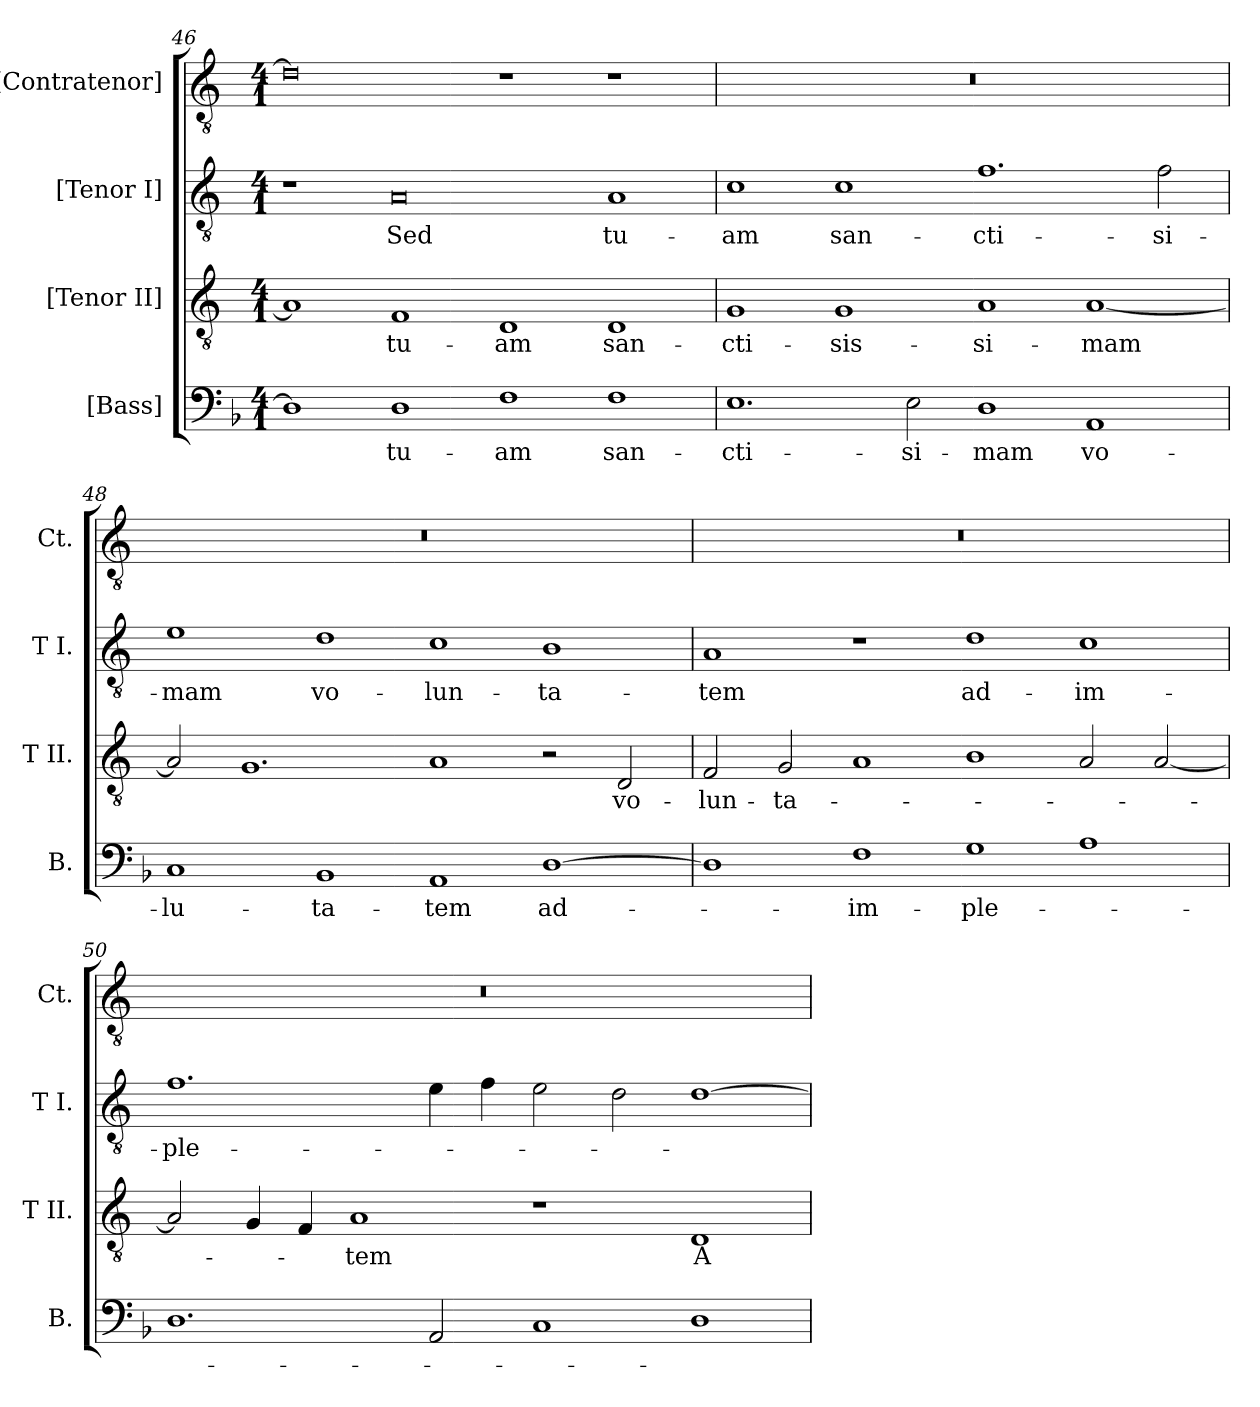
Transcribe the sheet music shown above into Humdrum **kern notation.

**kern	**text	**kern	**text	**kern	**text	**kern
*part4	*part4	*part3	*part3	*part2	*part2	*part1
*staff4	*staff4	*staff3	*staff3	*staff2	*staff2	*staff1
*I"[Bass]	*	*I"[Tenor II]	*	*I"[Tenor I]	*	*I"[Contratenor]
*I'B.	*	*I'T II.	*	*I'T I.	*	*I'Ct.
!!LO:LB:g=z
*clefF4	*	*clefGv2	*	*clefGv2	*	*clefGv2
*	*	*ITrd7c12	*	*ITrd7c12	*	*ITrd7c12
*k[b-]	*	*k[]	*	*k[]	*	*k[]
*F:	*	*C:	*	*C:	*	*C:
*M4/1	*	*M4/1	*	*M4/1	*	*M4/1
=46	=46	=46	=46	=46	=46	=46
1Di]	.	1AAi]	.	1r	.	0Di]
!	!LO:LY:b:color=#000000	!	!	!	!	!
!	!	!	!LO:LY:b:color=#000000	!	!	!
!	!	!	!	!	!LO:LY:b:color=#000000	!
1Di	tu-	1FFi	tu-	0AAi	Sed	.
!	!LO:LY:b:color=#000000	!	!	!	!	!
!	!	!	!LO:LY:b:color=#000000	!	!	!
1Fi	-am	1DDi	-am	.	.	1r
!	!LO:LY:b:color=#000000	!	!	!	!	!
!	!	!	!LO:LY:b:color=#000000	!	!	!
!	!	!	!	!	!LO:LY:b:color=#000000	!
1Fi	san-	1DDi	san-	1AAi	tu-	1r
=47	=47	=47	=47	=47	=47	=47
!	!LO:LY:b:color=#000000	!	!	!	!	!
!	!	!	!LO:LY:b:color=#000000	!	!	!
!	!	!	!	!	!LO:LY:b:color=#000000	!LO:N:vis=1
1.Ei	-cti-	1GGi	-cti-	1Ci	-am	00r
!	!	!	!LO:LY:b:color=#000000	!	!	!
!	!	!	!	!	!LO:LY:b:color=#000000	!
.	.	1GGi	-sis-	1Ci	san-	.
!	!LO:LY:b:color=#000000	!	!	!	!	!
2Ei\	-si-	.	.	.	.	.
!	!LO:LY:b:color=#000000	!	!	!	!	!
!	!	!	!LO:LY:b:color=#000000	!	!	!
!	!	!	!	!	!LO:LY:b:color=#000000	!
1Di	-mam	1AAi	-si-	1.Fi	-cti-	.
!	!LO:LY:b:color=#000000	!	!	!	!	!
!	!	!	!LO:LY:b:color=#000000	!	!	!
1AAi	vo-	[<1AAi	-mam	.	.	.
!	!	!	!	!	!LO:LY:b:color=#000000	!
.	.	.	.	2Fi\	-si-	.
=48	=48	=48	=48	=48	=48	=48
!	!LO:LY:b:color=#000000	!	!	!	!	!
!	!	!	!	!	!LO:LY:b:color=#000000	!LO:N:vis=1
1Ci	-lu-	2AAi/]	.	1Ei	-mam	00r
.	.	1.GGi	.	.	.	.
!	!LO:LY:b:color=#000000	!	!	!	!	!
!	!	!	!	!	!LO:LY:b:color=#000000	!
1BB-i	-ta-	.	.	1Di	vo-	.
!	!LO:LY:b:color=#000000	!	!	!	!	!
!	!	!	!	!	!LO:LY:b:color=#000000	!
1AAi	-tem	1AAi	.	1Ci	-lun-	.
!	!LO:LY:b:color=#000000	!	!	!	!	!
!	!	!	!	!	!LO:LY:b:color=#000000	!
[>1Di	ad-	2r	.	1BBi	-ta-	.
!	!	!	!LO:LY:b:color=#000000	!	!	!
.	.	2DDi/	vo-	.	.	.
!!LO:PB:g=z
=49	=49	=49	=49	=49	=49	=49
!	!	!	!LO:LY:b:color=#000000	!	!	!
!	!	!	!	!	!LO:LY:b:color=#000000	!LO:N:vis=1
1Di]	.	2FFi/	-lun-	1AAi	-tem	00r
!	!	!	!LO:LY:b:color=#000000	!	!	!
.	.	2GGi/	-ta-	.	.	.
!	!LO:LY:b:color=#000000	!	!	!	!	!
1Fi	-im-	1AAi	.	1r	.	.
!	!LO:LY:b:color=#000000	!	!	!	!	!
!	!	!	!	!	!LO:LY:b:color=#000000	!
1Gi	-ple-	1BBi	.	1Di	ad-	.
!	!	!	!	!	!LO:LY:b:color=#000000	!
1Ai	.	2AAi/	.	1Ci	-im-	.
.	.	[<2AAi/	.	.	.	.
=50	=50	=50	=50	=50	=50	=50
!	!	!	!	!	!LO:LY:b:color=#000000	!LO:N:vis=1
1.Di	.	2AAi/]	.	1.Fi	-ple-	00r
.	.	4GGi/	.	.	.	.
.	.	4FFi/	.	.	.	.
!	!	!	!LO:LY:b:color=#000000	!	!	!
.	.	1AAi	-tem	.	.	.
2AAi/	.	.	.	4Ei\	.	.
.	.	.	.	4Fi\	.	.
1Ci	.	1r	.	2Ei\	.	.
.	.	.	.	2Di\	.	.
!	!	!	!LO:LY:b:color=#000000	!	!	!
1Di	.	1DDi	A-	[>1Di	.	.
=	=	=	=	=	=	=
*-	*-	*-	*-	*-	*-	*-
